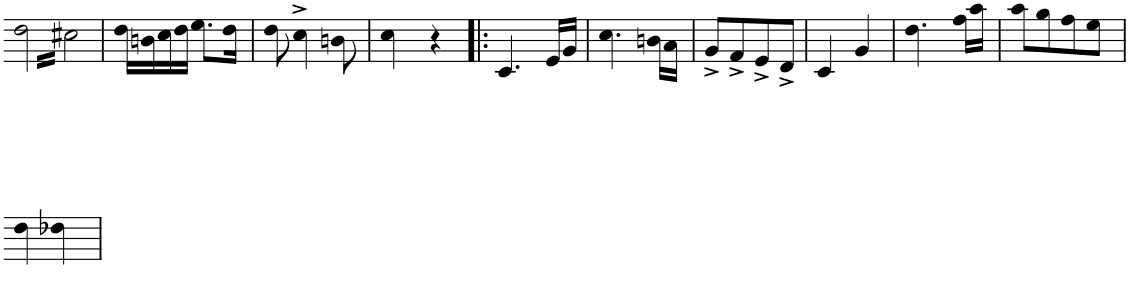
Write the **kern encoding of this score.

**kern
*part1
*staff1
*I"Piano
*I'Pno.
*clefG2
*k[b-]
*M2/4
=1
*tremolo
32dd\LLL
32cc#X\
32dd\
32cc#X\
32dd\
32cc#X\
32dd\
32cc#X\
32dd\
32cc#X\
32dd\
32cc#X\
32dd\
32cc#X\
32dd\
32cc#X\JJJ
*Xtremolo
=2
16dd\LL
.
16bn\
.
16cc\
.
16dd\JJ
.
8.ee\L
16dd\Jk
=3
8dd\
4cc^\
8bn\
=4
4cc\
4r
=5!|:
4.c/
16e/LL
16g/JJ
=6
4.cc\
16bn\LL
16a\JJ
=7
8g^/L
8f^/
8e^/
8d^/J
=8
4c/
4g/
=9
4.dd\
16ff\LL
16aa\JJ
=10
8aa\L
8gg\
8ff\
8ee\J
!!LO:LB:g=z
=11
4dd\
4dd-X\
=
*-
